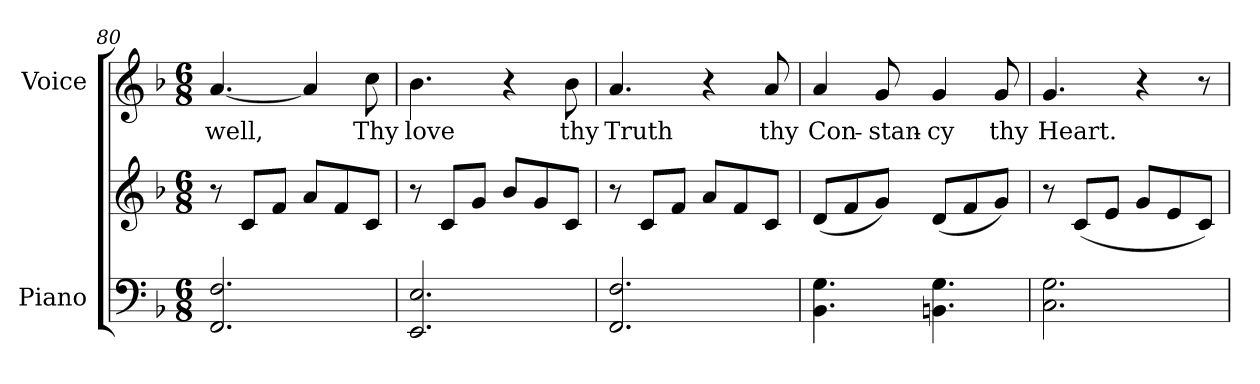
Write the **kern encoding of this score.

**kern	**kern	**kern	**text
*part2	*part2	*part1	*part1
*staff3	*staff2	*staff1	*staff1
*I"Piano	*	*I"Voice	*
*I'Pno	*	*	*
*clefF4	*clefG2	*clefG2	*
*k[b-]	*k[b-]	*k[b-]	*
*M6/8	*M6/8	*M6/8	*
=80	=80	=80	=80
2.FF/ 2.F/	8r	[4.a/	well,
.	8c/L	.	.
.	8f/J	.	.
.	8a/L	4a/]	.
.	8f/	.	.
.	8c/J	8cc\	Thy
=81	=81	=81	=81
2.EE/ 2.E/	8r	4.b-\	love
.	8c/L	.	.
.	8g/J	.	.
.	8b-/L	4r	.
.	8g/	.	.
.	8c/J	8b-\	thy
=82	=82	=82	=82
2.FF/ 2.F/	8r	4.a/	Truth
.	8c/L	.	.
.	8f/J	.	.
.	8a/L	4r	.
.	8f/	.	.
.	8c/J	8a/	thy
=83	=83	=83	=83
4.BB-\ 4.G\	(8d/L	4a/	Con-
.	8f/	.	.
.	8g/J)	8g/	-stan-
4.BBn\ 4.G\	(8d/L	4g/	-cy
.	8f/	.	.
.	8g/J)	8g/	thy
=84	=84	=84	=84
2.C\ 2.G\	8r	4.g/	Heart.
.	(8c/L	.	.
.	8e/J	.	.
.	8g/L	4r	.
.	8e/	.	.
.	8c/J)	8r	.
=	=	=	=
*-	*-	*-	*-
